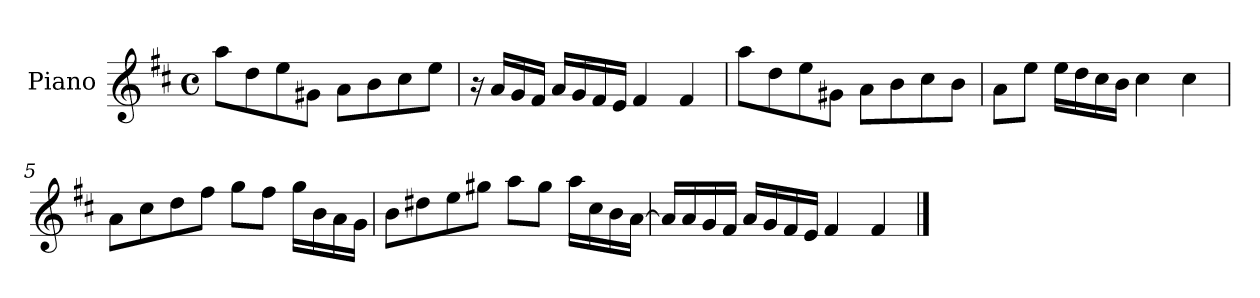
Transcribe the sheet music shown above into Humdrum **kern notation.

**kern
*part1
*staff1
*I"Piano
*I'Pno.
*clefG2
*k[f#c#]
*M4/4
*met(c)
=1
8aa\L
8dd\
8ee\
8g#X\J
8a\L
8b\
8cc#\
8ee\J
=2
16r
16a/LL
16g/
16f#/JJ
16a/LL
16g/
16f#/
16e/JJ
4f#/
4f#/
=3
8aa\L
8dd\
8ee\
8g#X\J
8a\L
8b\
8cc#\
8b\J
=4
8a\L
8ee\J
16ee\LL
16dd\
16cc#\
16b\JJ
4cc#\
4cc#\
!!LO:LB:g=z
=5
8a\L
8cc#\
8dd\
8ff#\J
8gg\L
8ff#\J
16gg\LL
16b\
16a\
16g\JJ
=6
8b\L
8dd#X\
8ee\
8gg#X\J
8aa\L
8gg#\J
16aa\LL
16cc#\
16b\
[16a\JJ
=7
16a/LL]
16a/
16g/
16f#/JJ
16a/LL
16g/
16f#/
16e/JJ
4f#/
4f#/
==
*-
